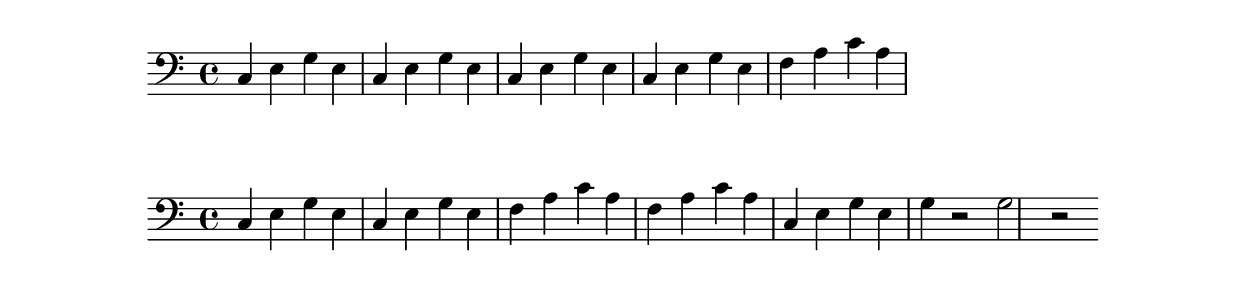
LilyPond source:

\version "2.24.1"

% Bar blues chord bassline

\header { tagline = ##f }
<<
\new Staff
  {
  \clef bass
  c4 e4 g4 e4
  c4 e4 g4 e4
  c4 e4 g4 e4
  c4 e4 g4 e4
  f4 a4 c' a4
}
>>

<<
\new Staff {
  \clef bass
  c4 e4 g4 e4
  c4 e4 g4 e4
  f4 a4 c' a4
  f4 a4 c' a4
  c4 e4 g4 e4
  g4 r2  g2 r
}
>>
